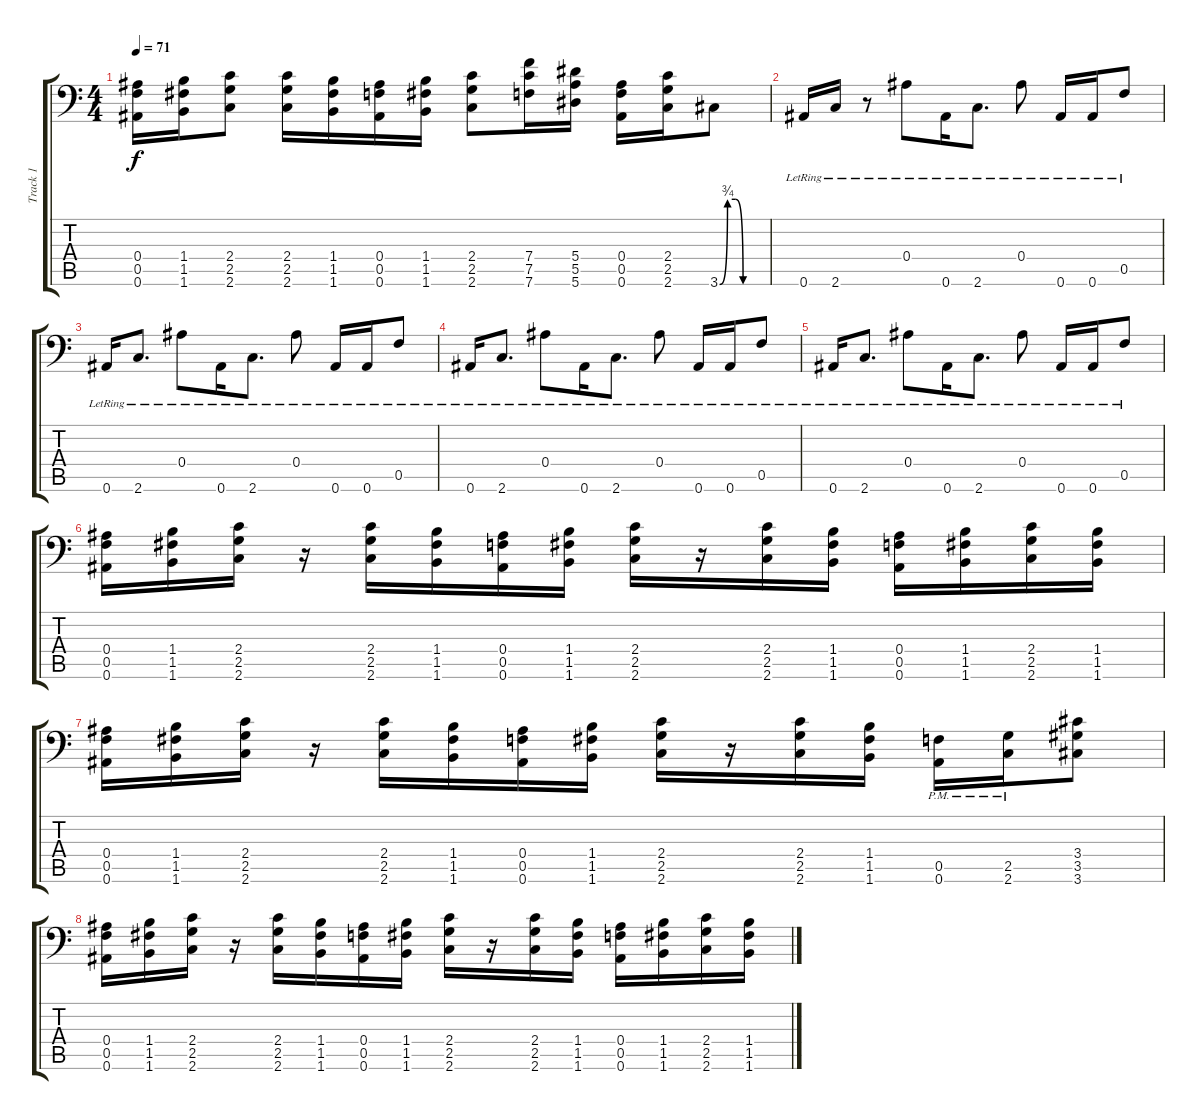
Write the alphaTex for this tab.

\track ("Track 1" "Track 1") {instrument distortionguitar}
\staff {score tabs}
\tuning (C4 G3 Eb3 Bb2 F2 Bb1) {hide}
\ts (4 4)
\tempo 71
\clef f4
\ks c
(0.4 0.5 0.6).16{dy f} (1.4 1.5 1.6).16 (2.4 2.5 2.6).8 (2.4 2.5 2.6).16 (1.4 1.5 1.6).16 (0.4 0.5 0.6).16 (1.4 1.5 1.6).16 (2.4 2.5 2.6).8 (7.4 7.5 7.6).16 (5.4 5.5 5.6).16 (0.4 0.5 0.6).16 (2.4 2.5 2.6).16 3.6{be (custom 0 0 10 3 20 3 30 0 60 0)}.8 |
0.6{lr}.16 2.6{lr}.16 r.8 0.4{lr}.8 0.6{lr}.16 2.6{lr}.8{d} 0.4{lr}.8 0.6{lr}.16 0.6{lr}.16 0.5{lr}.8 |
0.6{lr}.16 2.6{lr}.8{d} 0.4{lr}.8 0.6{lr}.16 2.6{lr}.8{d} 0.4{lr}.8 0.6{lr}.16 0.6{lr}.16 0.5{lr}.8 |
0.6{lr}.16 2.6{lr}.8{d} 0.4{lr}.8 0.6{lr}.16 2.6{lr}.8{d} 0.4{lr}.8 0.6{lr}.16 0.6{lr}.16 0.5{lr}.8 |
0.6{lr}.16 2.6{lr}.8{d} 0.4{lr}.8 0.6{lr}.16 2.6{lr}.8{d} 0.4{lr}.8 0.6{lr}.16 0.6{lr}.16 0.5{lr}.8 |
(0.4 0.5 0.6).16 (1.4 1.5 1.6).16 (2.4 2.5 2.6).16 r.16 (2.4 2.5 2.6).16 (1.4 1.5 1.6).16 (0.4 0.5 0.6).16 (1.4 1.5 1.6).16 (2.4 2.5 2.6).16 r.16 (2.4 2.5 2.6).16 (1.4 1.5 1.6).16 (0.4 0.5 0.6).16 (1.4 1.5 1.6).16 (2.4 2.5 2.6).16 (1.4 1.5 1.6).16 |
(0.4 0.5 0.6).16 (1.4 1.5 1.6).16 (2.4 2.5 2.6).16 r.16 (2.4 2.5 2.6).16 (1.4 1.5 1.6).16 (0.4 0.5 0.6).16 (1.4 1.5 1.6).16 (2.4 2.5 2.6).16 r.16 (2.4 2.5 2.6).16 (1.4 1.5 1.6).16 (0.5{pm} 0.6{pm}).16 (2.5{pm} 2.6{pm}).16 (3.4 3.5 3.6).8 |
(0.4 0.5 0.6).16 (1.4 1.5 1.6).16 (2.4 2.5 2.6).16 r.16 (2.4 2.5 2.6).16 (1.4 1.5 1.6).16 (0.4 0.5 0.6).16 (1.4 1.5 1.6).16 (2.4 2.5 2.6).16 r.16 (2.4 2.5 2.6).16 (1.4 1.5 1.6).16 (0.4 0.5 0.6).16 (1.4 1.5 1.6).16 (2.4 2.5 2.6).16 (1.4 1.5 1.6).16
